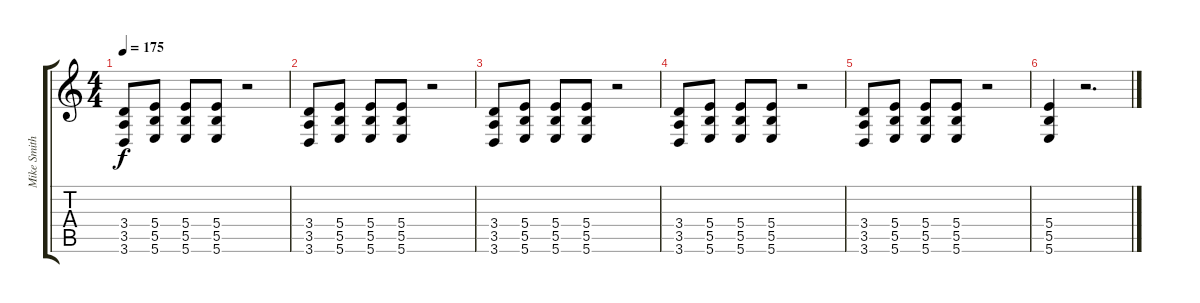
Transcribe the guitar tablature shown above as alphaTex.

\track ("Mike Smith" "Mike Smith") {instrument electricguitarclean}
\staff {score tabs}
\tuning (Db4 Ab3 E3 B2 Gb2 B1) {hide}
\ts (4 4)
\tempo 175
\clef g2
\ks c
(3.4 3.5 3.6).8{dy f} (5.4 5.5 5.6).8 (5.4 5.5 5.6).8 (5.4 5.5 5.6).8 r.2 |
(3.4 3.5 3.6).8 (5.4 5.5 5.6).8 (5.4 5.5 5.6).8 (5.4 5.5 5.6).8 r.2 |
(3.4 3.5 3.6).8 (5.4 5.5 5.6).8 (5.4 5.5 5.6).8 (5.4 5.5 5.6).8 r.2 |
(3.4 3.5 3.6).8 (5.4 5.5 5.6).8 (5.4 5.5 5.6).8 (5.4 5.5 5.6).8 r.2 |
(3.4 3.5 3.6).8 (5.4 5.5 5.6).8 (5.4 5.5 5.6).8 (5.4 5.5 5.6).8 r.2 |
(5.4 5.5 5.6).4 r.2{d}
